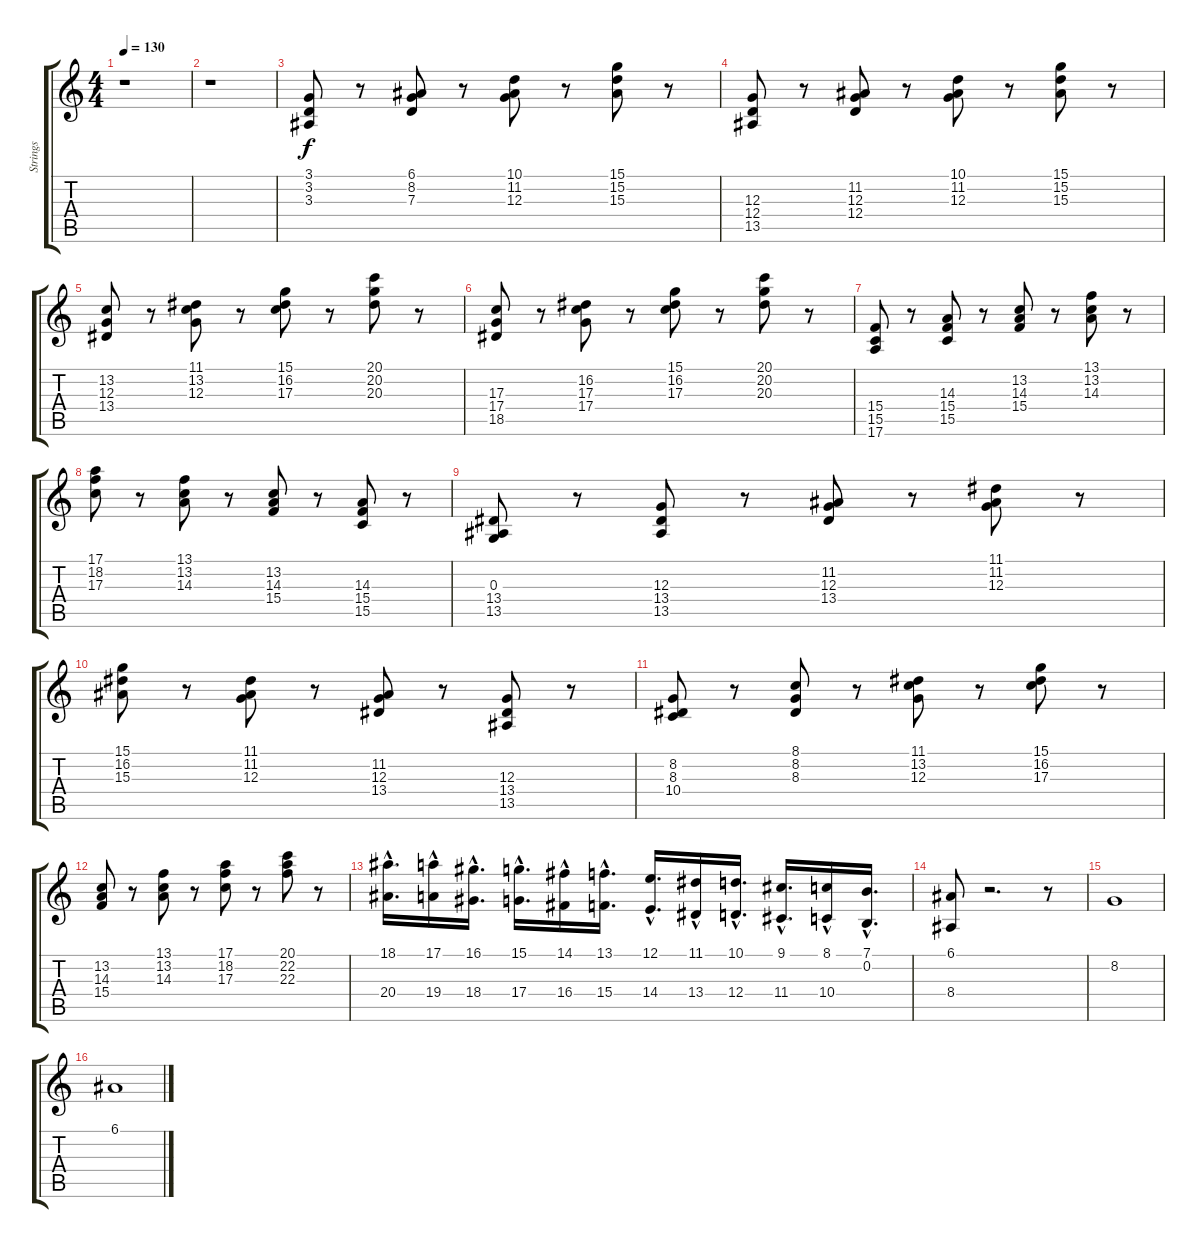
\track ("Strings" "Strings") {instrument synthstrings1}
\staff {score tabs}
\tuning (E4 B3 G3 D3 A2 E2) {hide}
\ts (4 4)
\tempo 130
\clef g2
\ks c
r.1{dy f} |
r.1 |
(3.1 3.2 3.3).8 r.8 (6.1 8.2 7.3).8 r.8 (10.1 11.2 12.3).8 r.8 (15.1 15.2 15.3).8 r.8 |
(12.3 12.4 13.5).8 r.8 (11.2 12.3 12.4).8 r.8 (10.1 11.2 12.3).8 r.8 (15.1 15.2 15.3).8 r.8 |
(13.2 12.3 13.4).8 r.8 (11.1 13.2 12.3).8 r.8 (15.1 16.2 17.3).8 r.8 (20.1 20.2 20.3).8 r.8 |
(17.3 17.4 18.5).8 r.8 (16.2 17.3 17.4).8 r.8 (15.1 16.2 17.3).8 r.8 (20.1 20.2 20.3).8 r.8 |
(15.4 15.5 17.6).8 r.8 (14.3 15.4 15.5).8 r.8 (13.2 14.3 15.4).8 r.8 (13.1 13.2 14.3).8 r.8 |
(17.1 18.2 17.3).8 r.8 (13.1 13.2 14.3).8 r.8 (13.2 14.3 15.4).8 r.8 (14.3 15.4 15.5).8 r.8 |
(0.3 13.4 13.5).8 r.8 (12.3 13.4 13.5).8 r.8 (11.2 12.3 13.4).8 r.8 (11.1 11.2 12.3).8 r.8 |
(15.1 16.2 15.3).8 r.8 (11.1 11.2 12.3).8 r.8 (11.2 12.3 13.4).8 r.8 (12.3 13.4 13.5).8 r.8 |
(8.2 8.3 10.4).8 r.8 (8.1 8.2 8.3).8 r.8 (11.1 13.2 12.3).8 r.8 (15.1 16.2 17.3).8 r.8 |
(13.2 14.3 15.4).8 r.8 (13.1 13.2 14.3).8 r.8 (17.1 18.2 17.3).8 r.8 (20.1 22.2 22.3).8 r.8 |
(18.1{hac} 20.4{hac}).16{d} (17.1{hac} 19.4{hac}).16 (16.1{hac} 18.4{hac}).16{d} (15.1{hac} 17.4{hac}).16{d} (14.1{hac} 16.4{hac}).16 (13.1{hac} 15.4{hac}).16{d} (12.1{hac} 14.4{hac}).16{d} (11.1{hac} 13.4{hac}).16 (10.1{hac} 12.4{hac}).16{d} (9.1{hac} 11.4{hac}).16{d} (8.1{hac} 10.4{hac}).16 (7.1{hac} 0.2{hac}).16{d} |
(6.1 8.4).8 r.2{d} r.8 |
8.2.1 |
6.1.1
